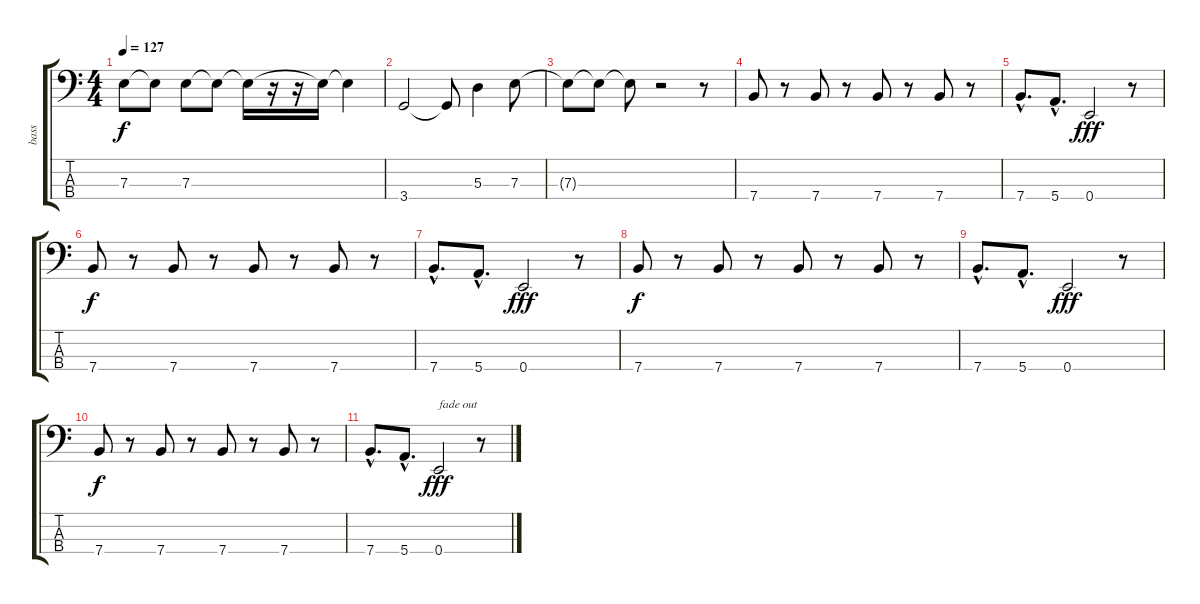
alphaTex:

\track ("bass" "bass") {instrument electricbasspick}
\staff {score tabs}
\tuning (G2 D2 A1 E1) {hide}
\ts (4 4)
\tempo 127
\clef f4
\ks c
7.3{t}.8{dy f} 7.3{t}.8 7.3.8 7.3{t}.8 7.3{t}.16 r.16 r.16 7.3{t}.16 7.3{t}.4 |
3.4.2 3.4{t}.8 5.3.4 7.3.8 |
7.3{t}.8 7.3{t}.8 7.3{t}.8 r.2 r.8 |
7.4.8 r.8 7.4.8 r.8 7.4.8 r.8 7.4.8 r.8 |
7.4{hac}.8{d} 5.4{hac}.8{d} 0.4.2{dy fff} r.8 |
7.4.8{dy f} r.8 7.4.8 r.8 7.4.8 r.8 7.4.8 r.8 |
7.4{hac}.8{d} 5.4{hac}.8{d} 0.4.2{dy fff} r.8 |
7.4.8{dy f} r.8 7.4.8 r.8 7.4.8 r.8 7.4.8 r.8 |
7.4{hac}.8{d} 5.4{hac}.8{d} 0.4.2{dy fff} r.8 |
7.4.8{dy f} r.8 7.4.8 r.8 7.4.8 r.8 7.4.8 r.8 |
7.4{hac}.8{d} 5.4{hac}.8{d} 0.4.2{txt "fade out" dy fff} r.8
